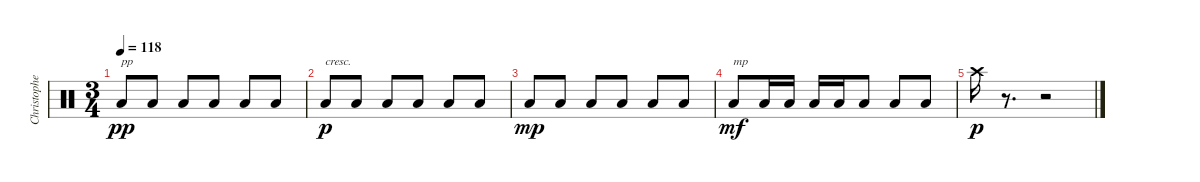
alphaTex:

\track ("Christopher" "Christophe") {instrument percussion}
\staff {score}
\articulation defaults
\ts (3 4)
\tempo 118
\clef neutral
\ks c "Low Floor Tom (hit)".8{txt "pp" dy pp} "Low Floor Tom (hit)".8 "Low Floor Tom (hit)".8 "Low Floor Tom (hit)".8 "Low Floor Tom (hit)".8 "Low Floor Tom (hit)".8
|
"Low Floor Tom (hit)".8{txt "cresc." dy p} "Low Floor Tom (hit)".8 "Low Floor Tom (hit)".8 "Low Floor Tom (hit)".8 "Low Floor Tom (hit)".8 "Low Floor Tom (hit)".8 |
"Low Floor Tom (hit)".8{dy mp} "Low Floor Tom (hit)".8 "Low Floor Tom (hit)".8 "Low Floor Tom (hit)".8 "Low Floor Tom (hit)".8 "Low Floor Tom (hit)".8 |
"Low Floor Tom (hit)".8{txt "mp" dy mf} "Low Floor Tom (hit)".16 "Low Floor Tom (hit)".16 "Low Floor Tom (hit)".16 "Low Floor Tom (hit)".16 "Low Floor Tom (hit)".8 "Low Floor Tom (hit)".8 "Low Floor Tom (hit)".8 |
"Crash high (hit)".16{dy p} r.8{d} r.2
